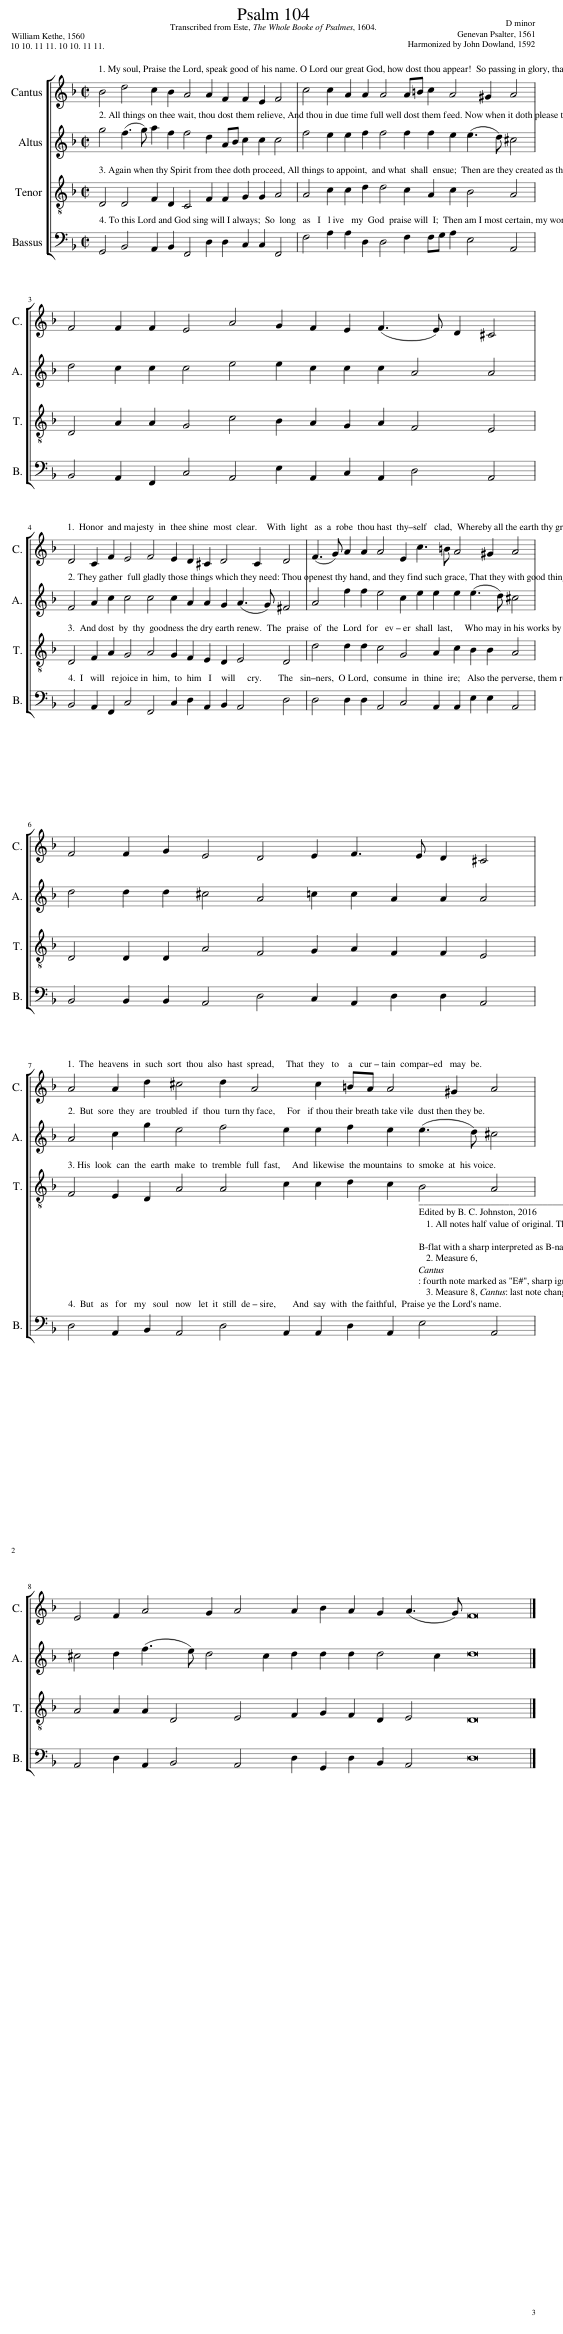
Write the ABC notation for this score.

X:1
%%score [ 1 2 3 4 ]
L:1/8
M:2/2
I:linebreak $
K:F
V:1 treble
V:2 treble
V:3 treble-8
V:4 bass
V:1
 B4 d4 c2 B2 A4 A2 F2 F2 E2 F4 | c4 c2 A2 A2 A4 A=B c2 A4 ^G2 A4 |$ F4 F2 F2 E4 A4 G2 F2 E2 (F3 E) D2 ^C4 |$ D4 C2 F2 E4 F4 E2 D2 ^C2 D4 C2 D4 | (F3 G) A2 A2 A4 E2 c3 =B A4 ^G2 A4 |$ %5
 F4 F2 G2 E4 D4 E2 F3 E D2 ^C4 |$ A4 A2 d2 ^c4 d2 A4 c2 =BA A4 ^G2 A4 |$ E4 F2 A4 G2 A4 A2 B2 A2 G2 (A3 G) F16 |] %8
V:2
 g4 (f3 g) a2 f2 f4 d2 AB c2 c2 c4 | f4 e2 e2 f2 f4 f2 f2 e2 (e3 d) ^c4 |$ d4 c2 c2 c4 e4 e2 c2 c2 c2 A4 A4 |$ F4 A2 c2 c4 c4 c2 A2 A2 G2 (A3 G) ^F4 | A4 f2 f2 e4 c2 e2 e2 e2 (e3 d) ^c4 |$ %5
 d4 d2 d2 ^c4 A4 =c2 c2 A2 A2 A4 |$ A4 c2 g2 e4 f4 e2 e2 f2 e2 (e3 d) ^c4 |$ ^c4 d2 (f3 e) d4 c2 d2 d2 d2 d4 c2 d16 |] %8
V:3
 D4 D4 F2 D2 C4 F2 F2 G2 G2 A4 | A4 c2 c2 d2 d4 c2 A2 c2 B4 A4 |$ D4 A2 A2 G4 c4 B2 A2 G2 A2 F4 E4 |$ D4 F2 A2 G4 A4 G2 F2 E2 D2 E4 D4 | d4 d2 d2 c4 G4 A2 c2 B2 B2 A4 |$ %5
 D4 D2 D2 A4 F4 G2 A2 F2 F2 E4 |$ F4 E2 D2 A4 A4 c2 c2 d2 c2 B4 A4 |$ A4 A2 A2 D4 E4 F2 G2 F2 D2 E4 D16 |] %8
V:4
 G,,4 B,,4 A,,2 B,,2 F,,4 D,2 D,2 C,2 C,2 F,,4 | F,4 A,2 A,2 D,2 D,4 F,2 F,G, A,2 E,4 A,,4 |$ B,,4 A,,2 F,,2 C,4 A,,4 E,2 A,,2 C,2 A,,2 D,4 A,,4 |$ B,,4 A,,2 F,,2 C,4 F,,4 C,2 D,2 A,,2 B,,2 A,,4 D,4 | D,4 D,2 D,2 A,,4 C,4 A,,2 A,,2 E,2 E,2 A,,4 |$ %5
 B,,4 B,,2 B,,2 A,,4 D,4 C,2 A,,2 D,2 D,2 A,,4 |$ D,4 A,,2 B,,2 A,,4 D,4 A,,2 A,,2 D,2 A,,2 E,4 A,,4 |$ A,,4 D,2 A,,2 B,,4 A,,4 D,2 G,,2 D,2 B,,2 A,,4 D,16 |] %8
